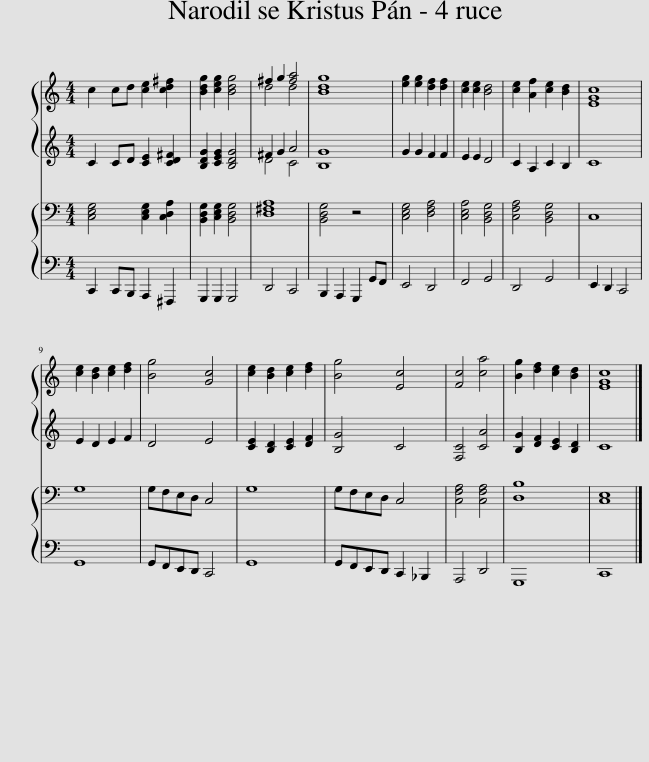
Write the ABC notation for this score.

X:1
%%score { ( 1 3 ) | ( 2 4 ) } { 5 | 6 }
L:1/8
M:4/4
I:linebreak $
K:C
V:1 treble
V:3 treble
V:2 treble
V:4 treble
V:5 bass
V:6 bass
V:1
 c2 cd [ce]2 [cd^f]2 | [Bdg]2 [ceg]2 [Bdg]4 | ^f2 g2 [fa]4 | [Bdg]8 | [eg]2 [eg]2 [df]2 [df]2 | %5
 [ce]2 [ce]2 [Bd]4 | [ce]2 [Af]2 [ce]2 [Bd]2 | [EGc]8 |$ [ce]2 [Bd]2 [ce]2 [df]2 | [Bg]4 [Gc]4 | %10
 [ce]2 [Bd]2 [ce]2 [df]2 | [Bg]4 [Ec]4 | [Fc]4 [ca]4 | [Bg]2 [df]2 [ce]2 [Bd]2 | [EGc]8 |] %15
V:2
 C2 CD [CE]2 [CD^F]2 | [B,DG]2 [CEG]2 [B,DG]4 | ^F2 G2 A4 | [B,G]8 | G2 G2 F2 F2 | %5
 E2 E2 D4 | C2 A,2 C2 B,2 | C8 |$ E2 D2 E2 F2 | D4 E4 | %10
 [CE]2 [B,D]2 [CE]2 [DF]2 | [B,G]4 C4 | [F,C]4 [CA]4 | [B,G]2 [DF]2 [CE]2 [B,D]2 | C8 |] %15
V:3
 x8 | x8 | d4 d4 | x8 | x8 | %5
 x8 | x8 | x8 |$ x8 | x8 | %10
 x8 | x8 | x8 | x8 | x8 |] %15
V:4
 x8 | x8 | D4 C4 | x8 | x8 | %5
 x8 | x8 | x8 |$ x8 | x8 | %10
 x8 | x8 | x8 | x8 | x8 |] %15
V:5
 [C,E,G,]4 [C,E,G,]2 [C,D,A,]2 | [B,,D,G,]2 [C,E,G,]2 [B,,D,G,]4 | [D,^F,A,]8 | [B,,D,G,]4 z4 | [C,E,G,]4 [D,F,A,]4 | %5
 [C,E,A,]4 [B,,D,G,]4 | [C,F,A,]4 [B,,D,G,]4 | C,8 |$ G,8 | G,F,E,D, C,4 | %10
 G,8 | G,F,E,D, C,4 | [C,F,A,]4 [C,F,A,]4 | [D,B,]8 | [C,E,]8 |] %15
V:6
 C,,2 C,,B,,, A,,,2 ^F,,,2 | G,,,2 G,,,2 G,,,4 | D,,4 C,,4 | B,,,2 A,,,2 G,,,2 G,,F,, | E,,4 D,,4 | %5
 F,,4 G,,4 | D,,4 G,,4 | E,,2 D,,2 C,,4 |$ G,,8 | G,,F,,E,,D,, C,,4 | %10
 G,,8 | G,,F,,E,,D,, C,,2 _B,,,2 | A,,,4 D,,4 | G,,,8 | C,,8 |] %15
